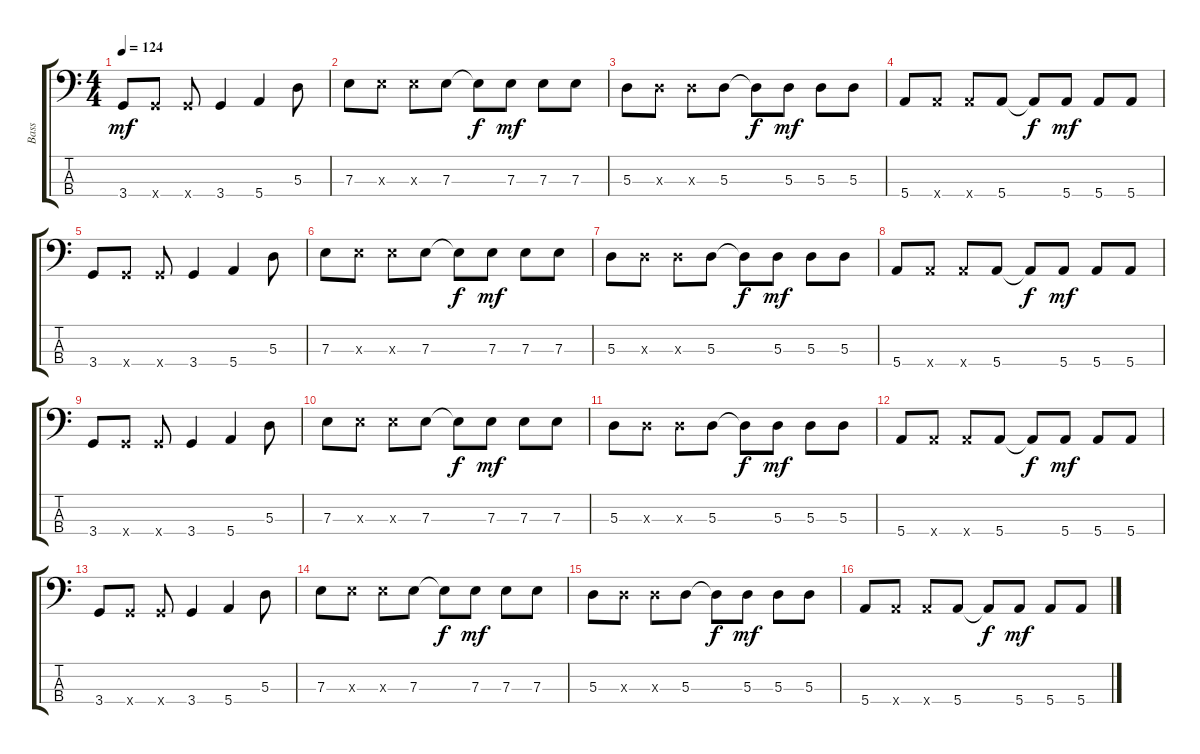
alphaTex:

\track ("Bass" "Bass") {instrument electricbassfinger}
\staff {score tabs}
\tuning (G2 D2 A1 E1) {hide}
\ts (4 4)
\tempo 124
\clef f4
\ks c
3.4.8{dy mf} 3.4{x}.8 3.4{x}.8 3.4.4 5.4.4 5.3.8 |
7.3.8 7.3{x}.8 7.3{x}.8 7.3.8 7.3{t}.8{dy f} 7.3.8{dy mf} 7.3.8 7.3.8 |
5.3.8 5.3{x}.8 5.3{x}.8 5.3.8 5.3{t}.8{dy f} 5.3.8{dy mf} 5.3.8 5.3.8 |
5.4.8 5.4{x}.8 5.4{x}.8 5.4.8 5.4{t}.8{dy f} 5.4.8{dy mf} 5.4.8 5.4.8 |
3.4.8 3.4{x}.8 3.4{x}.8 3.4.4 5.4.4 5.3.8 |
7.3.8 7.3{x}.8 7.3{x}.8 7.3.8 7.3{t}.8{dy f} 7.3.8{dy mf} 7.3.8 7.3.8 |
5.3.8 5.3{x}.8 5.3{x}.8 5.3.8 5.3{t}.8{dy f} 5.3.8{dy mf} 5.3.8 5.3.8 |
5.4.8 5.4{x}.8 5.4{x}.8 5.4.8 5.4{t}.8{dy f} 5.4.8{dy mf} 5.4.8 5.4.8 |
3.4.8 3.4{x}.8 3.4{x}.8 3.4.4 5.4.4 5.3.8 |
7.3.8 7.3{x}.8 7.3{x}.8 7.3.8 7.3{t}.8{dy f} 7.3.8{dy mf} 7.3.8 7.3.8 |
5.3.8 5.3{x}.8 5.3{x}.8 5.3.8 5.3{t}.8{dy f} 5.3.8{dy mf} 5.3.8 5.3.8 |
5.4.8 5.4{x}.8 5.4{x}.8 5.4.8 5.4{t}.8{dy f} 5.4.8{dy mf} 5.4.8 5.4.8 |
3.4.8 3.4{x}.8 3.4{x}.8 3.4.4 5.4.4 5.3.8 |
7.3.8 7.3{x}.8 7.3{x}.8 7.3.8 7.3{t}.8{dy f} 7.3.8{dy mf} 7.3.8 7.3.8 |
5.3.8 5.3{x}.8 5.3{x}.8 5.3.8 5.3{t}.8{dy f} 5.3.8{dy mf} 5.3.8 5.3.8 |
5.4.8 5.4{x}.8 5.4{x}.8 5.4.8 5.4{t}.8{dy f} 5.4.8{dy mf} 5.4.8 5.4.8
